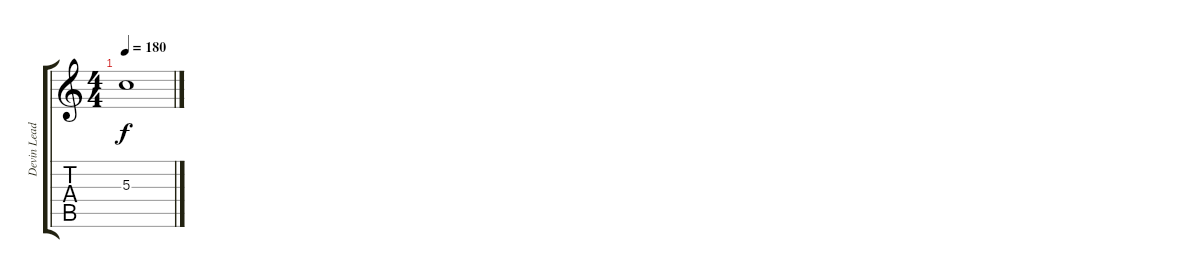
\track ("Devin Lead" "Devin Lead") {instrument distortionguitar}
\staff {score tabs}
\tuning (E4 B3 G3 D3 A2 E2) {hide}
\ts (4 4)
\tempo 180
\clef g2
\ks c
5.3{t}.1{dy f}
